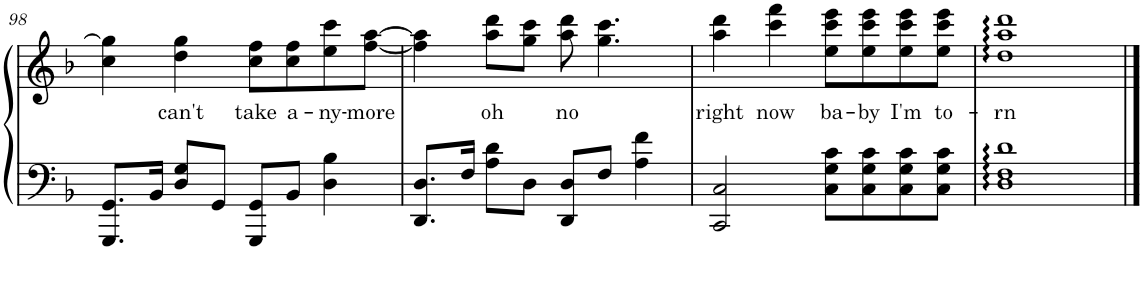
**kern	**kern	**text
*part1	*part1	*part1
*staff2	*staff1	*staff1
*I"Piano	*	*
*I'Pno.	*	*
!!LO:PB:g=z
*clefF4	*clefG2	*
*k[b-]	*k[b-]	*
*M4/4	*M4/4	*
=98	=98	=98
8.GGG/ 8.GG/L	4cc\ 4gg\]	.
16BB-/Jk	.	.
!	!	!LO:LY:b
8D/ 8G/L	4dd\ 4gg\	can't
8GG/J	.	.
!	!	!LO:LY:b
8GGG/ 8GG/L	8cc\ 8ff\L	take
!	!	!LO:LY:b
8BB-/J	8cc\ 8ff\	a-
!	!	!LO:LY:b
4D\ 4B-\	8ee\ 8ccc\	-ny-
!	!	!LO:LY:b
.	[8ff\ [8aa\J	-more
=99	=99	=99
8.DD/ 8.D/L	4ff\] 4aa\]	.
16F/Jk	.	.
!	!	!LO:LY:b
8A\ 8d\L	8aa\ 8ddd\L	oh
8D\J	8gg\ 8ccc\J	.
!	!	!LO:LY:b
8DD/ 8D/L	8aa\ 8ddd\	no
8F/J	4.gg\ 4.ccc\	.
4A\ 4f\	.	.
=100	=100	=100
!	!	!LO:LY:b
2CC/ 2C/	4aa\ 4ddd\	right
!	!	!LO:LY:b
.	4ccc\ 4fff\	now
!	!	!LO:LY:b
8C\ 8G\ 8c\L	8ee\ 8ccc\ 8eee\L	ba-
!	!	!LO:LY:b
8C\ 8G\ 8c\	8ee\ 8ccc\ 8eee\	-by
!	!	!LO:LY:b
8C\ 8G\ 8c\	8ee\ 8ccc\ 8eee\	I'm
!	!	!LO:LY:b
8C\ 8G\ 8c\J	8ee\ 8ccc\ 8eee\J	to-
=101	=101	=101
!	!	!LO:LY:b
1D: 1F: 1d:	1dd 1aa 1ddd	-rn
==	==	==
*-	*-	*-
